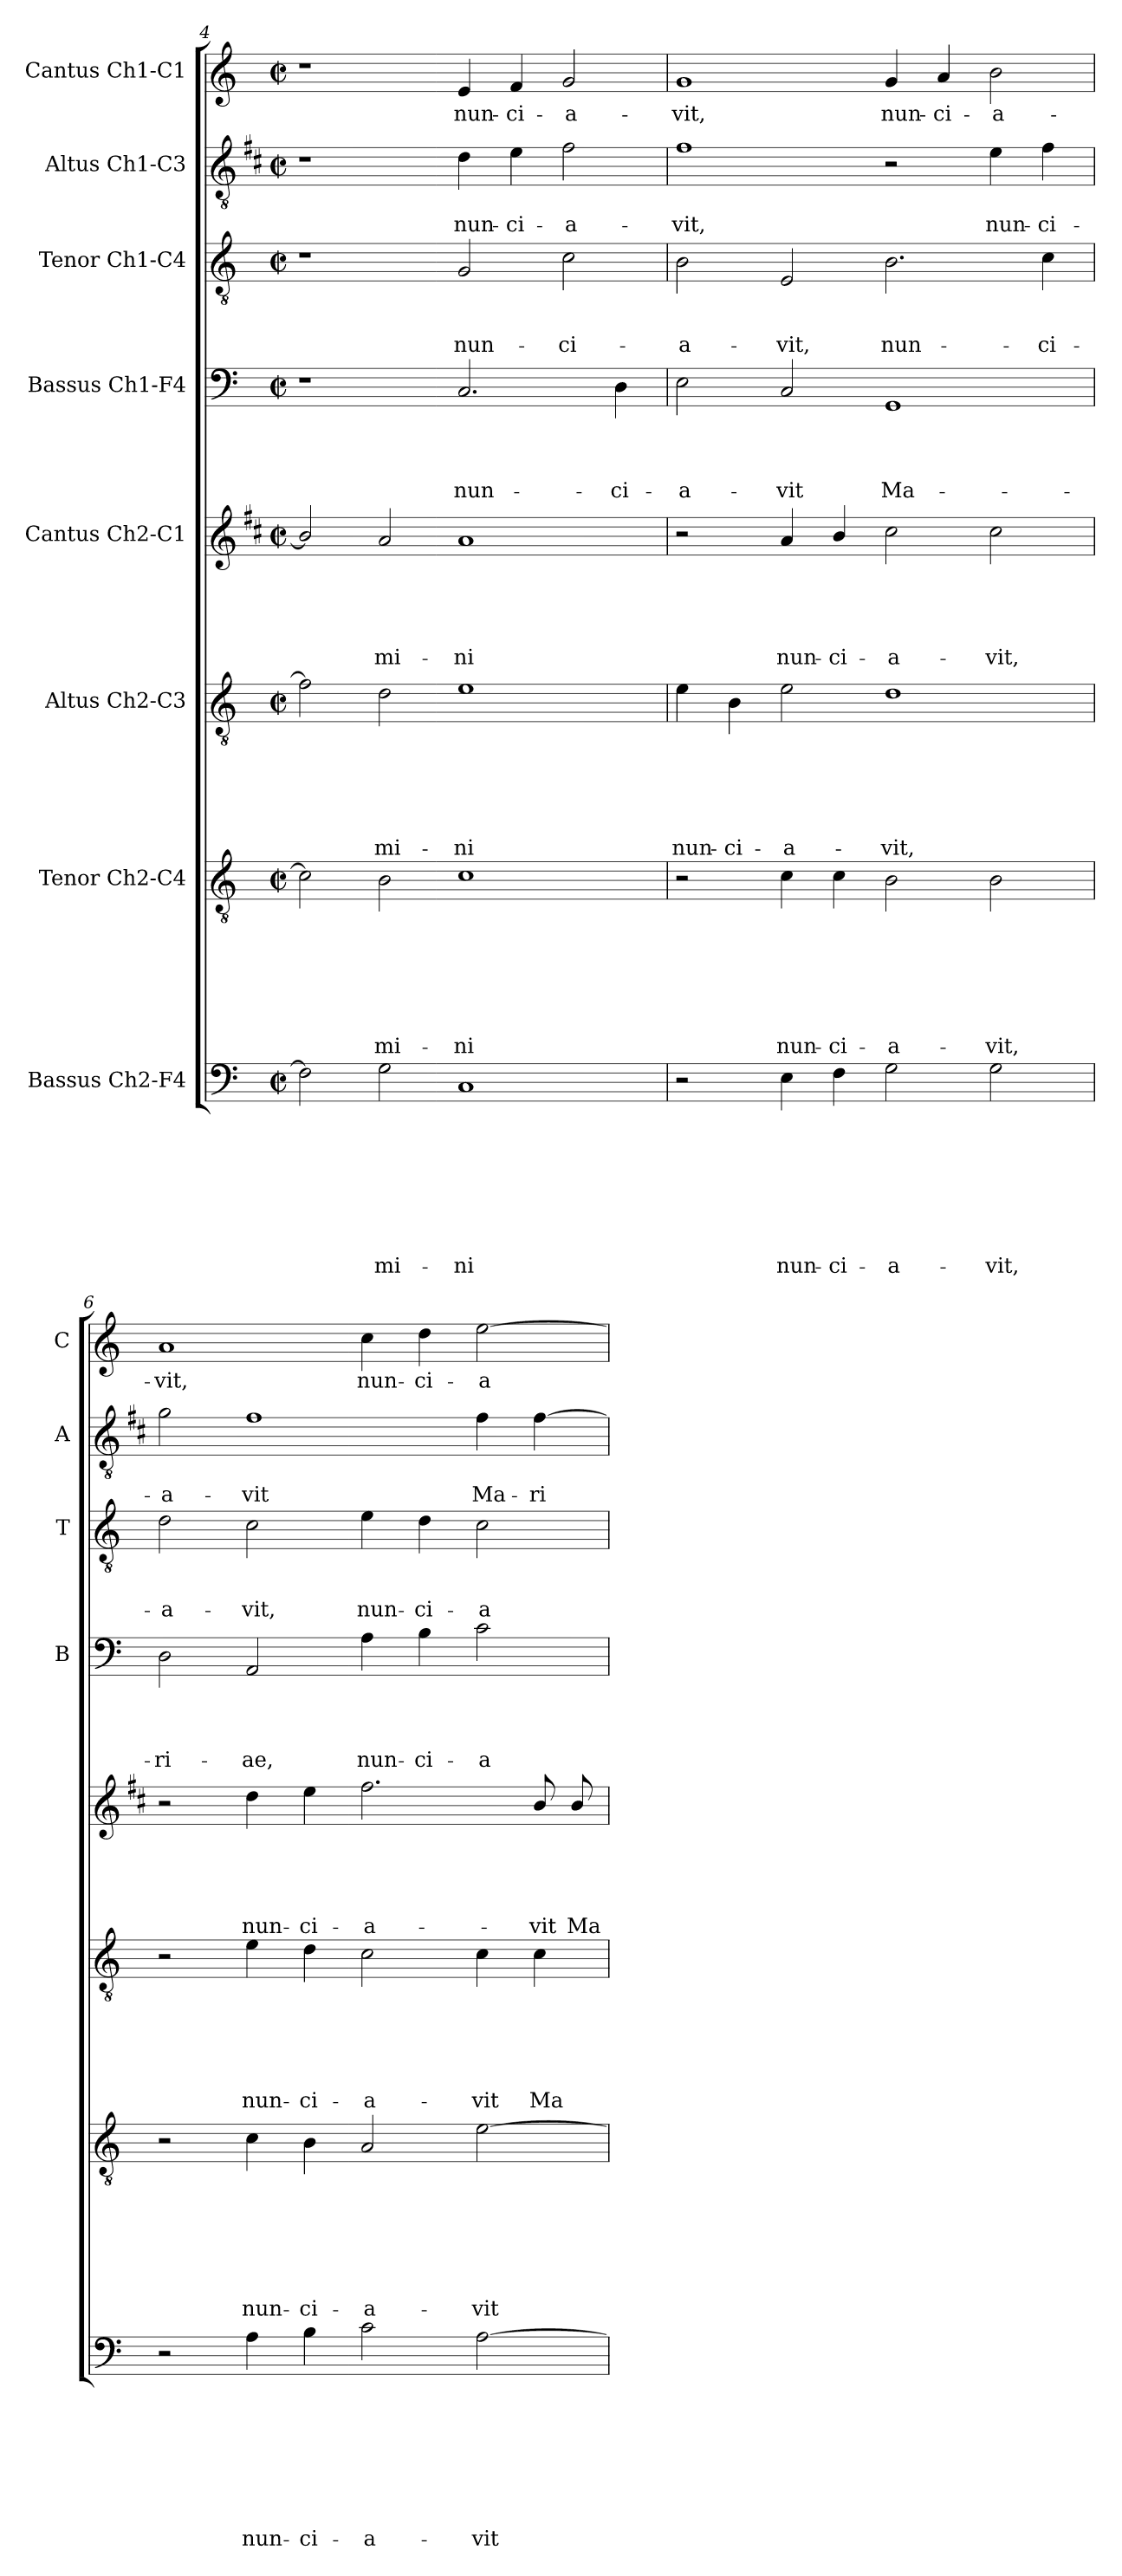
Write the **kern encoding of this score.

**kern	**text	**text	**text	**text	**text	**text	**text	**text	**kern	**text	**text	**text	**text	**text	**text	**text	**kern	**text	**text	**text	**text	**text	**text	**kern	**text	**text	**text	**text	**text	**kern	**text	**text	**text	**text	**kern	**text	**text	**text	**kern	**text	**text	**kern	**text
*part8	*part8	*part8	*part8	*part8	*part8	*part8	*part8	*part8	*part7	*part7	*part7	*part7	*part7	*part7	*part7	*part7	*part6	*part6	*part6	*part6	*part6	*part6	*part6	*part5	*part5	*part5	*part5	*part5	*part5	*part4	*part4	*part4	*part4	*part4	*part3	*part3	*part3	*part3	*part2	*part2	*part2	*part1	*part1
*staff8	*staff8	*staff8	*staff8	*staff8	*staff8	*staff8	*staff8	*staff8	*staff7	*staff7	*staff7	*staff7	*staff7	*staff7	*staff7	*staff7	*staff6	*staff6	*staff6	*staff6	*staff6	*staff6	*staff6	*staff5	*staff5	*staff5	*staff5	*staff5	*staff5	*staff4	*staff4	*staff4	*staff4	*staff4	*staff3	*staff3	*staff3	*staff3	*staff2	*staff2	*staff2	*staff1	*staff1
*I"Bassus Ch2-F4	*	*	*	*	*	*	*	*	*I"Tenor Ch2-C4	*	*	*	*	*	*	*	*I"Altus Ch2-C3	*	*	*	*	*	*	*I"Cantus Ch2-C1	*	*	*	*	*	*I"Bassus Ch1-F4	*	*	*	*	*I"Tenor Ch1-C4	*	*	*	*I"Altus Ch1-C3	*	*	*I"Cantus Ch1-C1	*
*	*	*	*	*	*	*	*	*	*	*	*	*	*	*	*	*	*	*	*	*	*	*	*	*	*	*	*	*	*	*I'B	*	*	*	*	*I'T	*	*	*	*I'A	*	*	*I'C	*
*clefF4	*	*	*	*	*	*	*	*	*clefGv2	*	*	*	*	*	*	*	*clefGv2	*	*	*	*	*	*	*clefG2	*	*	*	*	*	*clefF4	*	*	*	*	*clefGv2	*	*	*	*clefGv2	*	*	*clefG2	*
*	*	*	*	*	*	*	*	*	*	*	*	*	*	*	*	*	*	*	*	*	*	*	*	*ITrd1c2	*	*	*	*	*	*	*	*	*	*	*	*	*	*	*ITrd1c2	*	*	*	*
*k[]	*	*	*	*	*	*	*	*	*k[]	*	*	*	*	*	*	*	*k[]	*	*	*	*	*	*	*k[]	*	*	*	*	*	*k[]	*	*	*	*	*k[]	*	*	*	*k[]	*	*	*k[]	*
*C:	*	*	*	*	*	*	*	*	*C:	*	*	*	*	*	*	*	*C:	*	*	*	*	*	*	*C:	*	*	*	*	*	*C:	*	*	*	*	*C:	*	*	*	*C:	*	*	*C:	*
*M2/2	*	*	*	*	*	*	*	*	*M2/2	*	*	*	*	*	*	*	*M2/2	*	*	*	*	*	*	*M2/2	*	*	*	*	*	*M2/2	*	*	*	*	*M2/2	*	*	*	*M2/2	*	*	*M2/2	*
*met(c|)	*	*	*	*	*	*	*	*	*met(c|)	*	*	*	*	*	*	*	*met(c|)	*	*	*	*	*	*	*met(c|)	*	*	*	*	*	*met(c|)	*	*	*	*	*met(c|)	*	*	*	*met(c|)	*	*	*met(c|)	*
=4	=4	=4	=4	=4	=4	=4	=4	=4	=4	=4	=4	=4	=4	=4	=4	=4	=4	=4	=4	=4	=4	=4	=4	=4	=4	=4	=4	=4	=4	=4	=4	=4	=4	=4	=4	=4	=4	=4	=4	=4	=4	=4	=4
2F\]	.	.	.	.	.	.	.	.	2c\]	.	.	.	.	.	.	.	2f\]	.	.	.	.	.	.	2a/]	.	.	.	.	.	1r	.	.	.	.	1r	.	.	.	1r	.	.	1r	.
!	!	!	!	!	!	!	!	!LO:LY:b	!	!	!	!	!	!	!	!LO:LY:b	!	!	!	!	!	!	!LO:LY:b	!	!	!	!	!	!LO:LY:b	!	!	!	!	!	!	!	!	!	!	!	!	!	!
2G\	.	.	.	.	.	.	.	-mi-	2B\	.	.	.	.	.	.	-mi-	2d\	.	.	.	.	.	-mi-	2g/	.	.	.	.	-mi-	.	.	.	.	.	.	.	.	.	.	.	.	.	.
!	!	!	!	!	!	!	!	!LO:LY:b	!	!	!	!	!	!	!	!LO:LY:b	!	!	!	!	!	!	!LO:LY:b	!	!	!	!	!	!LO:LY:b	!	!	!	!	!LO:LY:b	!	!	!	!LO:LY:b	!	!	!LO:LY:b	!	!LO:LY:b
1C	.	.	.	.	.	.	.	-ni	1c	.	.	.	.	.	.	-ni	1e	.	.	.	.	.	-ni	1g	.	.	.	.	-ni	2.C/	.	.	.	nun-	2G/	.	.	nun-	4c\	.	nun-	4e/	nun-
!	!	!	!	!	!	!	!	!	!	!	!	!	!	!	!	!	!	!	!	!	!	!	!	!	!	!	!	!	!	!	!	!	!	!	!	!	!	!	!	!	!LO:LY:b	!	!LO:LY:b
.	.	.	.	.	.	.	.	.	.	.	.	.	.	.	.	.	.	.	.	.	.	.	.	.	.	.	.	.	.	.	.	.	.	.	.	.	.	.	4d\	.	-ci-	4f/	-ci-
!	!	!	!	!	!	!	!	!	!	!	!	!	!	!	!	!	!	!	!	!	!	!	!	!	!	!	!	!	!	!	!	!	!	!	!	!	!	!LO:LY:b	!	!	!LO:LY:b	!	!LO:LY:b
.	.	.	.	.	.	.	.	.	.	.	.	.	.	.	.	.	.	.	.	.	.	.	.	.	.	.	.	.	.	.	.	.	.	.	2c\	.	.	-ci-	2e\	.	-a-	2g/	-a-
!	!	!	!	!	!	!	!	!	!	!	!	!	!	!	!	!	!	!	!	!	!	!	!	!	!	!	!	!	!	!	!	!	!	!LO:LY:b	!	!	!	!	!	!	!	!	!
.	.	.	.	.	.	.	.	.	.	.	.	.	.	.	.	.	.	.	.	.	.	.	.	.	.	.	.	.	.	4D\	.	.	.	-ci-	.	.	.	.	.	.	.	.	.
=5	=5	=5	=5	=5	=5	=5	=5	=5	=5	=5	=5	=5	=5	=5	=5	=5	=5	=5	=5	=5	=5	=5	=5	=5	=5	=5	=5	=5	=5	=5	=5	=5	=5	=5	=5	=5	=5	=5	=5	=5	=5	=5	=5
!	!	!	!	!	!	!	!	!	!	!	!	!	!	!	!	!	!	!	!	!	!	!	!LO:LY:b	!	!	!	!	!	!	!	!	!	!	!LO:LY:b	!	!	!	!LO:LY:b	!	!	!LO:LY:b	!	!LO:LY:b
2r	.	.	.	.	.	.	.	.	2r	.	.	.	.	.	.	.	4e\	.	.	.	.	.	nun-	2r	.	.	.	.	.	2E\	.	.	.	-a-	2B\	.	.	-a-	1e	.	-vit,	1g	-vit,
!	!	!	!	!	!	!	!	!	!	!	!	!	!	!	!	!	!	!	!	!	!	!	!LO:LY:b	!	!	!	!	!	!	!	!	!	!	!	!	!	!	!	!	!	!	!	!
.	.	.	.	.	.	.	.	.	.	.	.	.	.	.	.	.	4B\	.	.	.	.	.	-ci-	.	.	.	.	.	.	.	.	.	.	.	.	.	.	.	.	.	.	.	.
!	!	!	!	!	!	!	!	!LO:LY:b	!	!	!	!	!	!	!	!LO:LY:b	!	!	!	!	!	!	!LO:LY:b	!	!	!	!	!	!LO:LY:b	!	!	!	!	!LO:LY:b	!	!	!	!LO:LY:b	!	!	!	!	!
4E\	.	.	.	.	.	.	.	nun-	4c\	.	.	.	.	.	.	nun-	2e\	.	.	.	.	.	-a-	4g/	.	.	.	.	nun-	2C/	.	.	.	-vit	2E/	.	.	-vit,	.	.	.	.	.
!	!	!	!	!	!	!	!	!LO:LY:b	!	!	!	!	!	!	!	!LO:LY:b	!	!	!	!	!	!	!	!	!	!	!	!	!LO:LY:b	!	!	!	!	!	!	!	!	!	!	!	!	!	!
4F\	.	.	.	.	.	.	.	-ci-	4c\	.	.	.	.	.	.	-ci-	.	.	.	.	.	.	.	4a/	.	.	.	.	-ci-	.	.	.	.	.	.	.	.	.	.	.	.	.	.
!	!	!	!	!	!	!	!	!LO:LY:b	!	!	!	!	!	!	!	!LO:LY:b	!	!	!	!	!	!	!LO:LY:b	!	!	!	!	!	!LO:LY:b	!	!	!	!	!LO:LY:b	!	!	!	!LO:LY:b	!	!	!	!	!LO:LY:b
2G\	.	.	.	.	.	.	.	-a-	2B\	.	.	.	.	.	.	-a-	1d	.	.	.	.	.	-vit,	2b\	.	.	.	.	-a-	1GG	.	.	.	Ma-	2.B\	.	.	nun-	2r	.	.	4g/	nun-
!	!	!	!	!	!	!	!	!	!	!	!	!	!	!	!	!	!	!	!	!	!	!	!	!	!	!	!	!	!	!	!	!	!	!	!	!	!	!	!	!	!	!	!LO:LY:b
.	.	.	.	.	.	.	.	.	.	.	.	.	.	.	.	.	.	.	.	.	.	.	.	.	.	.	.	.	.	.	.	.	.	.	.	.	.	.	.	.	.	4a/	-ci-
!	!	!	!	!	!	!	!	!LO:LY:b	!	!	!	!	!	!	!	!LO:LY:b	!	!	!	!	!	!	!	!	!	!	!	!	!LO:LY:b	!	!	!	!	!	!	!	!	!	!	!	!LO:LY:b	!	!LO:LY:b
2G\	.	.	.	.	.	.	.	-vit,	2B\	.	.	.	.	.	.	-vit,	.	.	.	.	.	.	.	2b\	.	.	.	.	-vit,	.	.	.	.	.	.	.	.	.	4d\	.	nun-	2b\	-a-
!	!	!	!	!	!	!	!	!	!	!	!	!	!	!	!	!	!	!	!	!	!	!	!	!	!	!	!	!	!	!	!	!	!	!	!	!	!	!LO:LY:b	!	!	!LO:LY:b	!	!
.	.	.	.	.	.	.	.	.	.	.	.	.	.	.	.	.	.	.	.	.	.	.	.	.	.	.	.	.	.	.	.	.	.	.	4c\	.	.	-ci-	4e\	.	-ci-	.	.
!!LO:LB:g=z
=6	=6	=6	=6	=6	=6	=6	=6	=6	=6	=6	=6	=6	=6	=6	=6	=6	=6	=6	=6	=6	=6	=6	=6	=6	=6	=6	=6	=6	=6	=6	=6	=6	=6	=6	=6	=6	=6	=6	=6	=6	=6	=6	=6
!	!	!	!	!	!	!	!	!	!	!	!	!	!	!	!	!	!	!	!	!	!	!	!	!	!	!	!	!	!	!	!	!	!	!LO:LY:b	!	!	!	!LO:LY:b	!	!	!LO:LY:b	!	!LO:LY:b
2r	.	.	.	.	.	.	.	.	2r	.	.	.	.	.	.	.	2r	.	.	.	.	.	.	2r	.	.	.	.	.	2D\	.	.	.	-ri-	2d\	.	.	-a-	2f\	.	-a-	1a	-vit,
!	!	!	!	!	!	!	!	!LO:LY:b	!	!	!	!	!	!	!	!LO:LY:b	!	!	!	!	!	!	!LO:LY:b	!	!	!	!	!	!LO:LY:b	!	!	!	!	!LO:LY:b	!	!	!	!LO:LY:b	!	!	!LO:LY:b	!	!
4A\	.	.	.	.	.	.	.	nun-	4c\	.	.	.	.	.	.	nun-	4e\	.	.	.	.	.	nun-	4cc\	.	.	.	.	nun-	2AA/	.	.	.	-ae,	2c\	.	.	-vit,	1e	.	-vit	.	.
!	!	!	!	!	!	!	!	!LO:LY:b	!	!	!	!	!	!	!	!LO:LY:b	!	!	!	!	!	!	!LO:LY:b	!	!	!	!	!	!LO:LY:b	!	!	!	!	!	!	!	!	!	!	!	!	!	!
4B\	.	.	.	.	.	.	.	-ci-	4B\	.	.	.	.	.	.	-ci-	4d\	.	.	.	.	.	-ci-	4dd\	.	.	.	.	-ci-	.	.	.	.	.	.	.	.	.	.	.	.	.	.
!	!	!	!	!	!	!	!	!LO:LY:b	!	!	!	!	!	!	!	!LO:LY:b	!	!	!	!	!	!	!LO:LY:b	!	!	!	!	!	!LO:LY:b	!	!	!	!	!LO:LY:b	!	!	!	!LO:LY:b	!	!	!	!	!LO:LY:b
2c\	.	.	.	.	.	.	.	-a-	2A/	.	.	.	.	.	.	-a-	2c\	.	.	.	.	.	-a-	2.ee\	.	.	.	.	-a-	4A\	.	.	.	nun-	4e\	.	.	nun-	.	.	.	4cc\	nun-
!	!	!	!	!	!	!	!	!	!	!	!	!	!	!	!	!	!	!	!	!	!	!	!	!	!	!	!	!	!	!	!	!	!	!LO:LY:b	!	!	!	!LO:LY:b	!	!	!	!	!LO:LY:b
.	.	.	.	.	.	.	.	.	.	.	.	.	.	.	.	.	.	.	.	.	.	.	.	.	.	.	.	.	.	4B\	.	.	.	-ci-	4d\	.	.	-ci-	.	.	.	4dd\	-ci-
!	!	!	!	!	!	!	!	!LO:LY:b	!	!	!	!	!	!	!	!LO:LY:b	!	!	!	!	!	!	!LO:LY:b	!	!	!	!	!	!	!	!	!	!	!LO:LY:b	!	!	!	!LO:LY:b	!	!	!LO:LY:b	!	!LO:LY:b
[2A\	.	.	.	.	.	.	.	-vit	[2e\	.	.	.	.	.	.	-vit	4c\	.	.	.	.	.	-vit	.	.	.	.	.	.	2c\	.	.	.	-a-	2c\	.	.	-a-	4e\	.	Ma-	[2ee\	-a-
!	!	!	!	!	!	!	!	!	!	!	!	!	!	!	!	!	!	!	!	!	!	!	!LO:LY:b	!	!	!	!	!	!LO:LY:b	!	!	!	!	!	!	!	!	!	!	!	!LO:LY:b	!	!
.	.	.	.	.	.	.	.	.	.	.	.	.	.	.	.	.	4c\	.	.	.	.	.	Ma-	8a/	.	.	.	.	-vit	.	.	.	.	.	.	.	.	.	[4e\	.	-ri-	.	.
!	!	!	!	!	!	!	!	!	!	!	!	!	!	!	!	!	!	!	!	!	!	!	!	!	!	!	!	!	!LO:LY:b	!	!	!	!	!	!	!	!	!	!	!	!	!	!
.	.	.	.	.	.	.	.	.	.	.	.	.	.	.	.	.	.	.	.	.	.	.	.	8a/	.	.	.	.	Ma-	.	.	.	.	.	.	.	.	.	.	.	.	.	.
=	=	=	=	=	=	=	=	=	=	=	=	=	=	=	=	=	=	=	=	=	=	=	=	=	=	=	=	=	=	=	=	=	=	=	=	=	=	=	=	=	=	=	=
*-	*-	*-	*-	*-	*-	*-	*-	*-	*-	*-	*-	*-	*-	*-	*-	*-	*-	*-	*-	*-	*-	*-	*-	*-	*-	*-	*-	*-	*-	*-	*-	*-	*-	*-	*-	*-	*-	*-	*-	*-	*-	*-	*-
